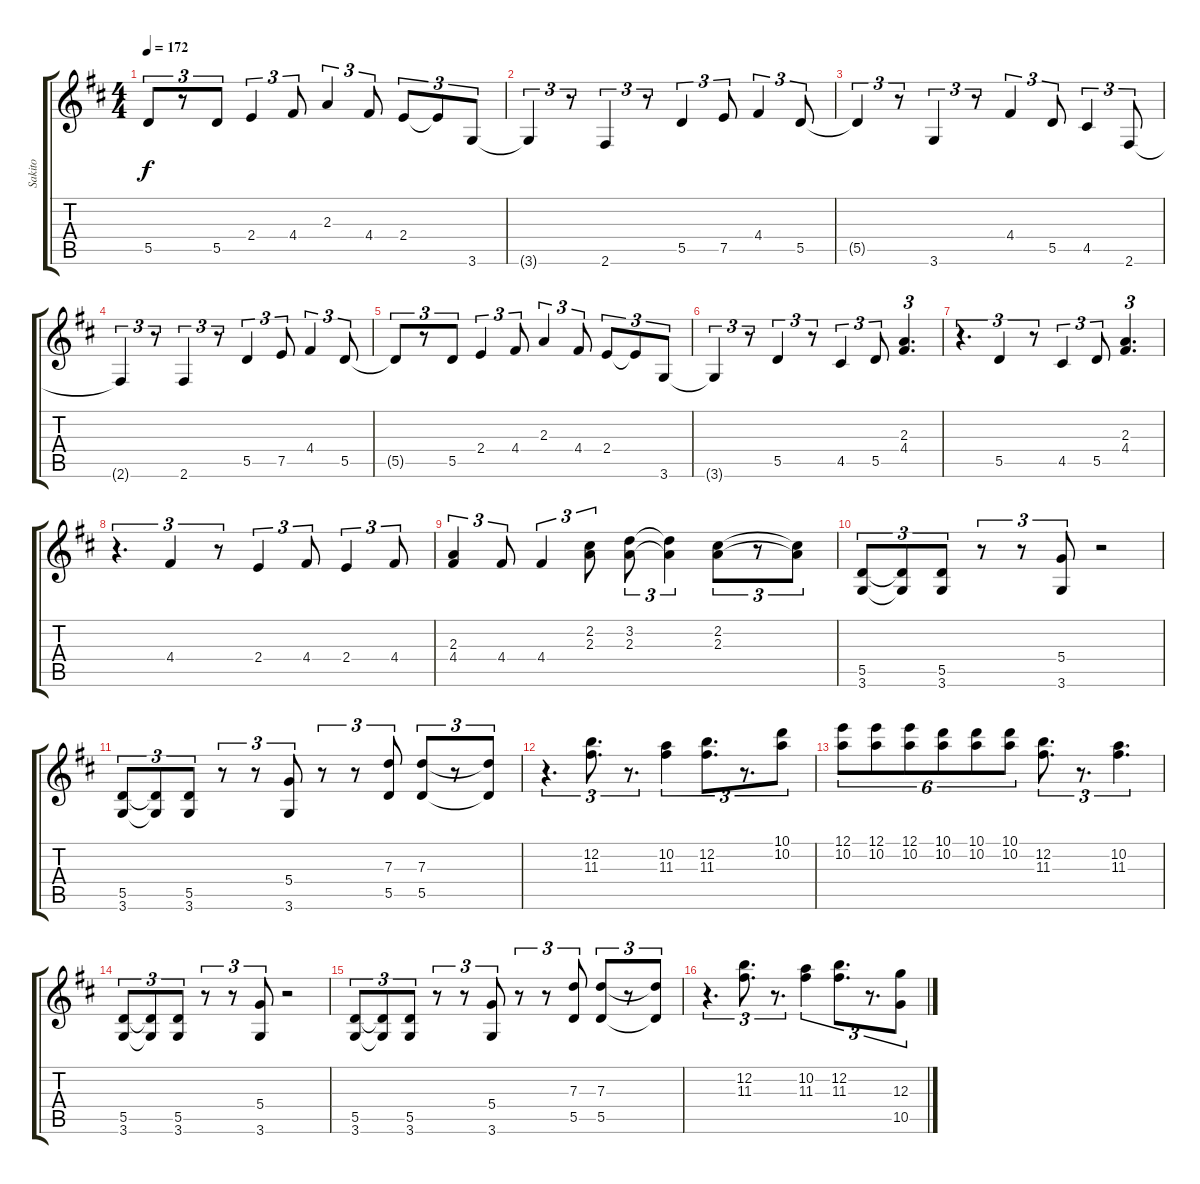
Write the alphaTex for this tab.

\track ("Sakito" "Sakito") {instrument distortionguitar}
\staff {score tabs}
\tuning (E4 B3 G3 D3 A2 E2) {hide}
\ts (4 4)
\tempo 172
\clef g2
\ks bminor
5.5{t}.8{tu (3 2) dy f} r.8{tu (3 2)} 5.5.8{tu (3 2)} 2.4.4{tu (3 2)} 4.4.8{tu (3 2)} 2.3.4{tu (3 2)} 4.4.8{tu (3 2)} 2.4.8{tu (3 2)} 2.4{t}.8{tu (3 2)} 3.6.8{tu (3 2)} |
3.6{t}.4{tu (3 2)} r.8{tu (3 2)} 2.6.4{tu (3 2)} r.8{tu (3 2)} 5.5.4{tu (3 2)} 7.5.8{tu (3 2)} 4.4.4{tu (3 2)} 5.5.8{tu (3 2)} |
5.5{t}.4{tu (3 2)} r.8{tu (3 2)} 3.6.4{tu (3 2)} r.8{tu (3 2)} 4.4.4{tu (3 2)} 5.5.8{tu (3 2)} 4.5.4{tu (3 2)} 2.6.8{tu (3 2)} |
2.6{t}.4{tu (3 2)} r.8{tu (3 2)} 2.6.4{tu (3 2)} r.8{tu (3 2)} 5.5.4{tu (3 2)} 7.5.8{tu (3 2)} 4.4.4{tu (3 2)} 5.5.8{tu (3 2)} |
5.5{t}.8{tu (3 2)} r.8{tu (3 2)} 5.5.8{tu (3 2)} 2.4.4{tu (3 2)} 4.4.8{tu (3 2)} 2.3.4{tu (3 2)} 4.4.8{tu (3 2)} 2.4.8{tu (3 2)} 2.4{t}.8{tu (3 2)} 3.6.8{tu (3 2)} |
3.6{t}.4{tu (3 2)} r.8{tu (3 2)} 5.5.4{tu (3 2)} r.8{tu (3 2)} 4.5.4{tu (3 2)} 5.5.8{tu (3 2)} (2.3 4.4).4{d tu (3 2)} |
r.4{d tu (3 2)} 5.5.4{tu (3 2)} r.8{tu (3 2)} 4.5.4{tu (3 2)} 5.5.8{tu (3 2)} (2.3 4.4).4{d tu (3 2)} |
r.4{d tu (3 2)} 4.4.4{tu (3 2)} r.8{tu (3 2)} 2.4.4{tu (3 2)} 4.4.8{tu (3 2)} 2.4.4{tu (3 2)} 4.4.8{tu (3 2)} |
(2.3 4.4).4{tu (3 2)} 4.4.8{tu (3 2)} 4.4.4{tu (3 2)} (2.2 2.3).8{tu (3 2)} (3.2 2.3).8{tu (3 2)} (3.2{t} 2.3{t}).4{tu (3 2)} (2.2 2.3).8{tu (3 2)} r.8{tu (3 2)} (2.2{t} 2.3{t}).8{tu (3 2)} |
(5.5 3.6).8{tu (3 2)} (5.5{t} 3.6{t}).8{tu (3 2)} (5.5 3.6).8{tu (3 2)} r.8{tu (3 2)} r.8{tu (3 2)} (5.4 3.6).8{tu (3 2)} r.2 |
(5.5 3.6).8{tu (3 2)} (5.5{t} 3.6{t}).8{tu (3 2)} (5.5 3.6).8{tu (3 2)} r.8{tu (3 2)} r.8{tu (3 2)} (5.4 3.6).8{tu (3 2)} r.8{tu (3 2)} r.8{tu (3 2)} (7.3 5.5).8{tu (3 2)} (7.3 5.5).8{tu (3 2)} r.8{tu (3 2)} (7.3{t} 5.5{t}).8{tu (3 2)} |
r.4{d tu (3 2)} (12.2 11.3).8{d tu (3 2)} r.8{d tu (3 2)} (10.2 11.3).4{tu (3 2)} (12.2 11.3).8{d tu (3 2)} r.8{d tu (3 2)} (10.1 10.2).8{tu (3 2)} |
(12.1 10.2).8{tu (6 4)} (12.1 10.2).8{tu (6 4)} (12.1 10.2).8{tu (6 4)} (10.1 10.2).8{tu (6 4)} (10.1 10.2).8{tu (6 4)} (10.1 10.2).8{tu (6 4)} (12.2 11.3).8{d tu (3 2)} r.8{d tu (3 2)} (10.2 11.3).4{d tu (3 2)} |
(5.5 3.6).8{tu (3 2)} (5.5{t} 3.6{t}).8{tu (3 2)} (5.5 3.6).8{tu (3 2)} r.8{tu (3 2)} r.8{tu (3 2)} (5.4 3.6).8{tu (3 2)} r.2 |
(5.5 3.6).8{tu (3 2)} (5.5{t} 3.6{t}).8{tu (3 2)} (5.5 3.6).8{tu (3 2)} r.8{tu (3 2)} r.8{tu (3 2)} (5.4 3.6).8{tu (3 2)} r.8{tu (3 2)} r.8{tu (3 2)} (7.3 5.5).8{tu (3 2)} (7.3 5.5).8{tu (3 2)} r.8{tu (3 2)} (7.3{t} 5.5{t}).8{tu (3 2)} |
r.4{d tu (3 2)} (12.2 11.3).8{d tu (3 2)} r.8{d tu (3 2)} (10.2 11.3).4{tu (3 2)} (12.2 11.3).8{d tu (3 2)} r.8{d tu (3 2)} (12.3 10.5).8{tu (3 2)}
